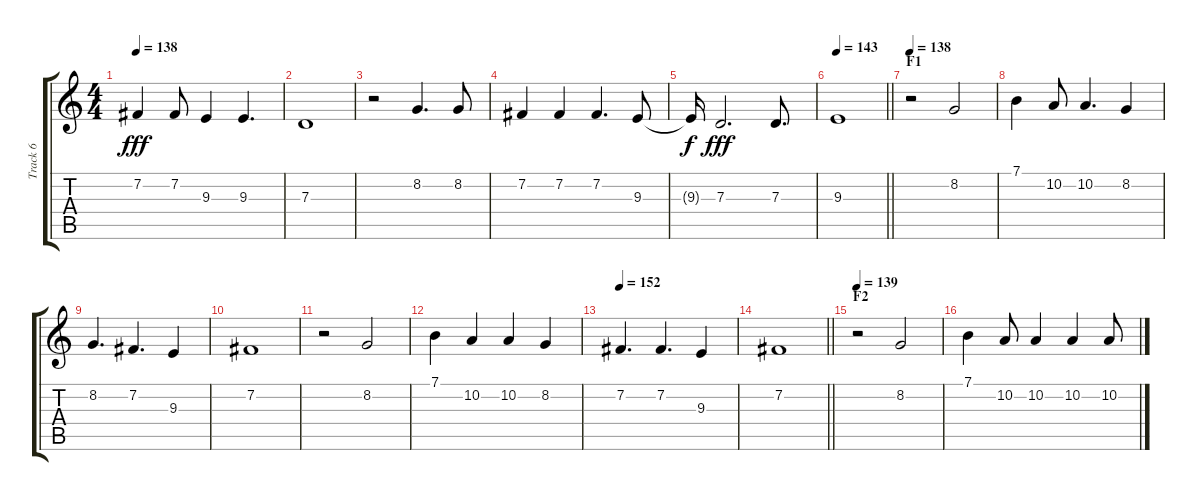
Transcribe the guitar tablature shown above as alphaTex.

\track ("Track 6" "Track 6") {instrument stringensemble1}
\staff {score tabs}
\tuning (E4 B3 G3 D3 A2 E2) {hide}
\ts (4 4)
\tempo 138
\clef g2
\ks c
7.2.4{dy fff} 7.2.8 9.3.4 9.3.4{d} |
7.3.1 |
r.2 8.2.4{d} 8.2.8 |
7.2.4 7.2.4 7.2.4{d} 9.3.8 |
9.3{t}.16{dy f} 7.3.2{d dy fff} 7.3.8{d} |
\tempo 143
\barLineRight lightlight
9.3.1 |
\section ("" "F1")
\tempo 138
r.2 8.2.2 |
7.1.4 10.2.8 10.2.4{d} 8.2.4 |
8.2.4{d} 7.2.4{d} 9.3.4 |
7.2.1 |
r.2 8.2.2 |
7.1.4 10.2.4 10.2.4 8.2.4 |
\tempo 152
7.2.4{d} 7.2.4{d} 9.3.4 |
\barLineRight lightlight
7.2.1 |
\section ("" "F2")
\tempo 139
r.2 8.2.2 |
7.1.4 10.2.8 10.2.4 10.2.4 10.2.8
